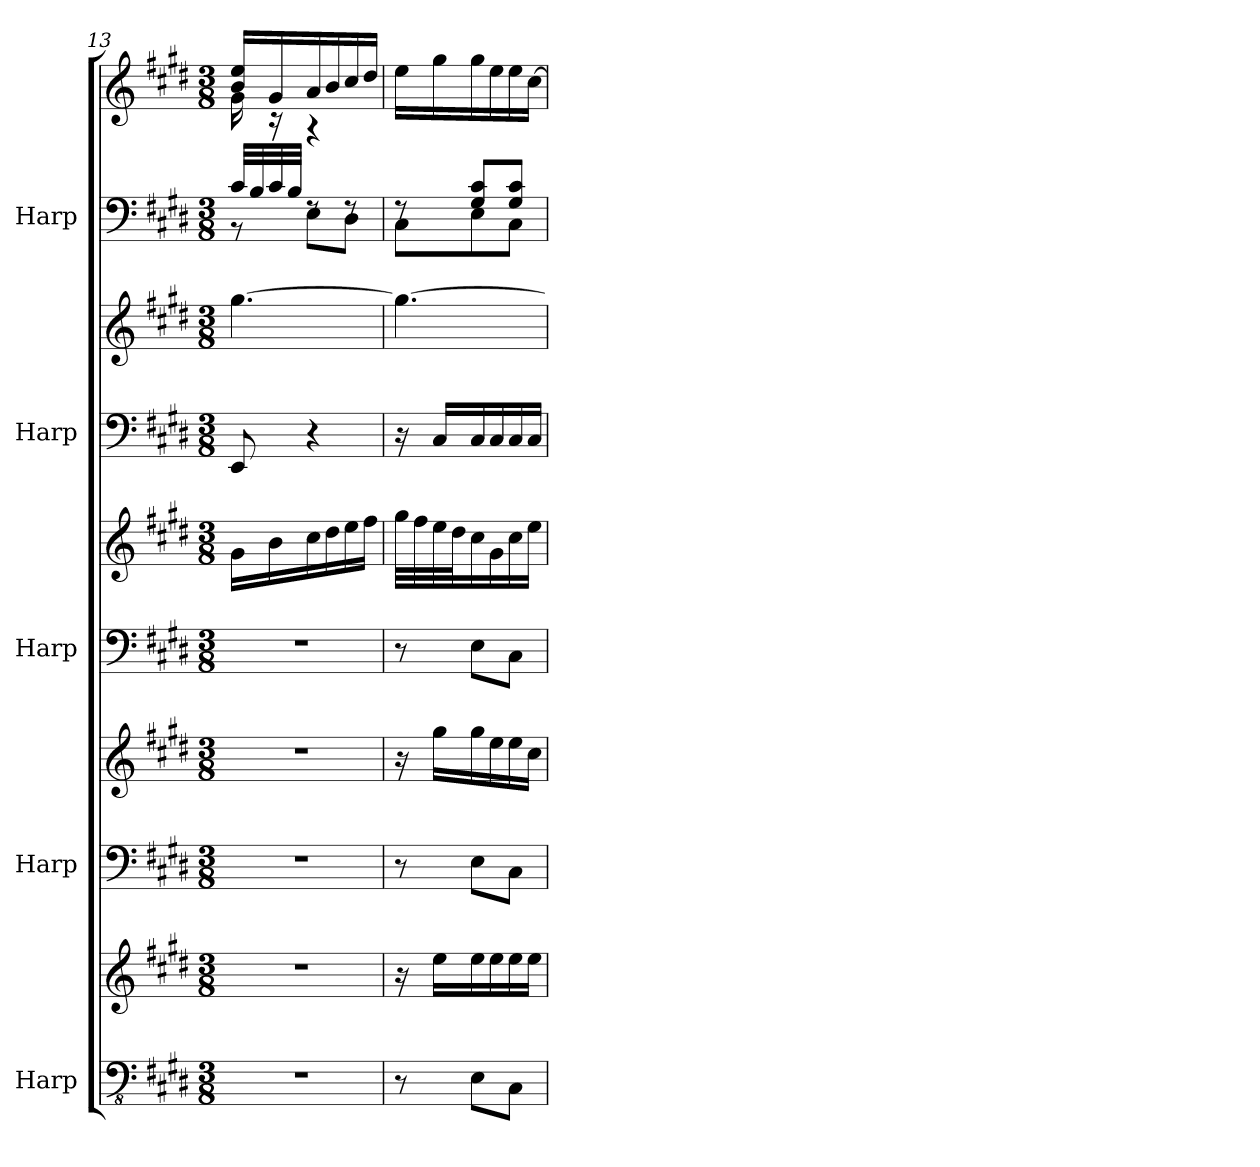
**kern	**kern	**kern	**kern	**kern	**kern	**kern	**kern	**kern	**kern
*part5	*part5	*part4	*part4	*part3	*part3	*part2	*part2	*part1	*part1
*staff10	*staff9	*staff8	*staff7	*staff6	*staff5	*staff4	*staff3	*staff2	*staff1
*I"Harp	*	*I"Harp	*	*I"Harp	*	*I"Harp	*	*I"Harp	*
*I'Hp	*	*I'Hp	*	*I'Hp	*	*I'Hp	*	*I'Hp	*
!!LO:PB:g=z
*clefFv4	*clefG2	*clefF4	*clefG2	*clefF4	*clefG2	*clefF4	*clefG2	*clefF4	*clefG2
*k[f#c#g#d#]	*k[f#c#g#d#]	*k[f#c#g#d#]	*k[f#c#g#d#]	*k[f#c#g#d#]	*k[f#c#g#d#]	*k[f#c#g#d#]	*k[f#c#g#d#]	*k[f#c#g#d#]	*k[f#c#g#d#]
*M3/8	*M3/8	*M3/8	*M3/8	*M3/8	*M3/8	*M3/8	*M3/8	*M3/8	*M3/8
=13	=13	=13	=13	=13	=13	=13	=13	=13	=13
*	*	*	*	*	*	*	*	*^	*^
4.r	4.r	4.r	4.r	4.r	16g#\LL	8EE/	[4.gg#\	32c#/LLL	8r	16b/ 16ee/LL	16g#\
.	.	.	.	.	.	.	.	32B/	.	.	.
.	.	.	.	.	16b\	.	.	32c#/	.	16g#/	16rc
.	.	.	.	.	.	.	.	32B/JJJ	.	.	.
.	.	.	.	.	16cc#\	4r	.	8rF	8E\L	16a/	4rA
.	.	.	.	.	16dd#\	.	.	.	.	16b/	.
.	.	.	.	.	16ee\	.	.	8rF	8D#\J	16cc#/	.
.	.	.	.	.	16ff#\JJ	.	.	.	.	16dd#/JJ	.
*	*	*	*	*	*	*	*	*	*	*v	*v
=14	=14	=14	=14	=14	=14	=14	=14	=14	=14	=14
8r	16r	8r	16r	8r	32gg#\LLL	16r	4.gg#\_	8rF	8C#\L	16ee\LL
.	.	.	.	.	32ff#\	.	.	.	.	.
.	16ee\LL	.	16gg#\LL	.	32ee\	16C#/LL	.	.	.	16gg#\
.	.	.	.	.	32dd#\J	.	.	.	.	.
8EE\L	16ee\	8E\L	16gg#\	8E\L	16cc#\	16C#/	.	8G#/ 8c#/L	8E\	16gg#\
.	16ee\	.	16ee\	.	16g#\	16C#/	.	.	.	16ee\
8CC#\J	16ee\	8C#\J	16ee\	8C#\J	16cc#\	16C#/	.	8G#/ 8c#/J	8C#\J	16ee\
.	16ee\JJ	.	16cc#\JJ	.	16ee\JJ	16C#/JJ	.	.	.	[16cc#\JJ
*	*	*	*	*	*	*	*	*v	*v	*
=	=	=	=	=	=	=	=	=	=
*-	*-	*-	*-	*-	*-	*-	*-	*-	*-
